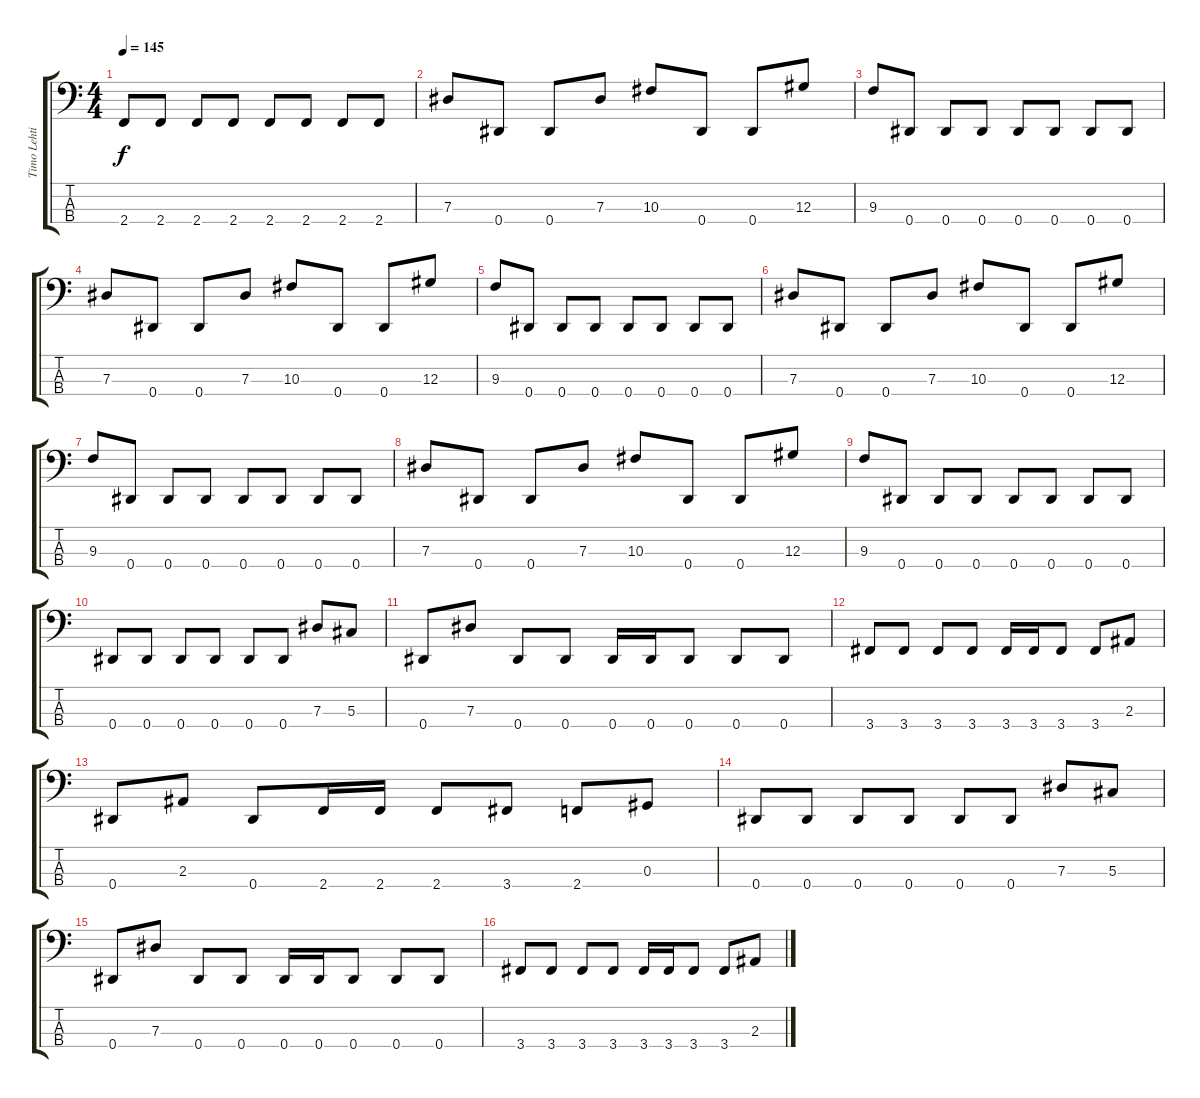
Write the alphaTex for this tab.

\track ("Timo Lehtinen " "Timo Lehti") {instrument electricbasspick}
\staff {score tabs}
\tuning (Gb2 Db2 Ab1 Eb1) {hide}
\ts (4 4)
\tempo 145
\clef f4
\ks c
2.4.8{dy f} 2.4.8 2.4.8 2.4.8 2.4.8 2.4.8 2.4.8 2.4.8 |
7.3.8 0.4.8 0.4.8 7.3.8 10.3.8 0.4.8 0.4.8 12.3.8 |
9.3.8 0.4.8 0.4.8 0.4.8 0.4.8 0.4.8 0.4.8 0.4.8 |
7.3.8 0.4.8 0.4.8 7.3.8 10.3.8 0.4.8 0.4.8 12.3.8 |
9.3.8 0.4.8 0.4.8 0.4.8 0.4.8 0.4.8 0.4.8 0.4.8 |
7.3.8 0.4.8 0.4.8 7.3.8 10.3.8 0.4.8 0.4.8 12.3.8 |
9.3.8 0.4.8 0.4.8 0.4.8 0.4.8 0.4.8 0.4.8 0.4.8 |
7.3.8 0.4.8 0.4.8 7.3.8 10.3.8 0.4.8 0.4.8 12.3.8 |
9.3.8 0.4.8 0.4.8 0.4.8 0.4.8 0.4.8 0.4.8 0.4.8 |
0.4.8 0.4.8 0.4.8 0.4.8 0.4.8 0.4.8 7.3.8 5.3.8 |
0.4.8 7.3.8 0.4.8 0.4.8 0.4.16 0.4.16 0.4.8 0.4.8 0.4.8 |
3.4.8 3.4.8 3.4.8 3.4.8 3.4.16 3.4.16 3.4.8 3.4.8 2.3.8 |
0.4.8 2.3.8 0.4.8 2.4.16 2.4.16 2.4.8 3.4.8 2.4.8 0.3.8 |
0.4.8 0.4.8 0.4.8 0.4.8 0.4.8 0.4.8 7.3.8 5.3.8 |
0.4.8 7.3.8 0.4.8 0.4.8 0.4.16 0.4.16 0.4.8 0.4.8 0.4.8 |
3.4.8 3.4.8 3.4.8 3.4.8 3.4.16 3.4.16 3.4.8 3.4.8 2.3.8
